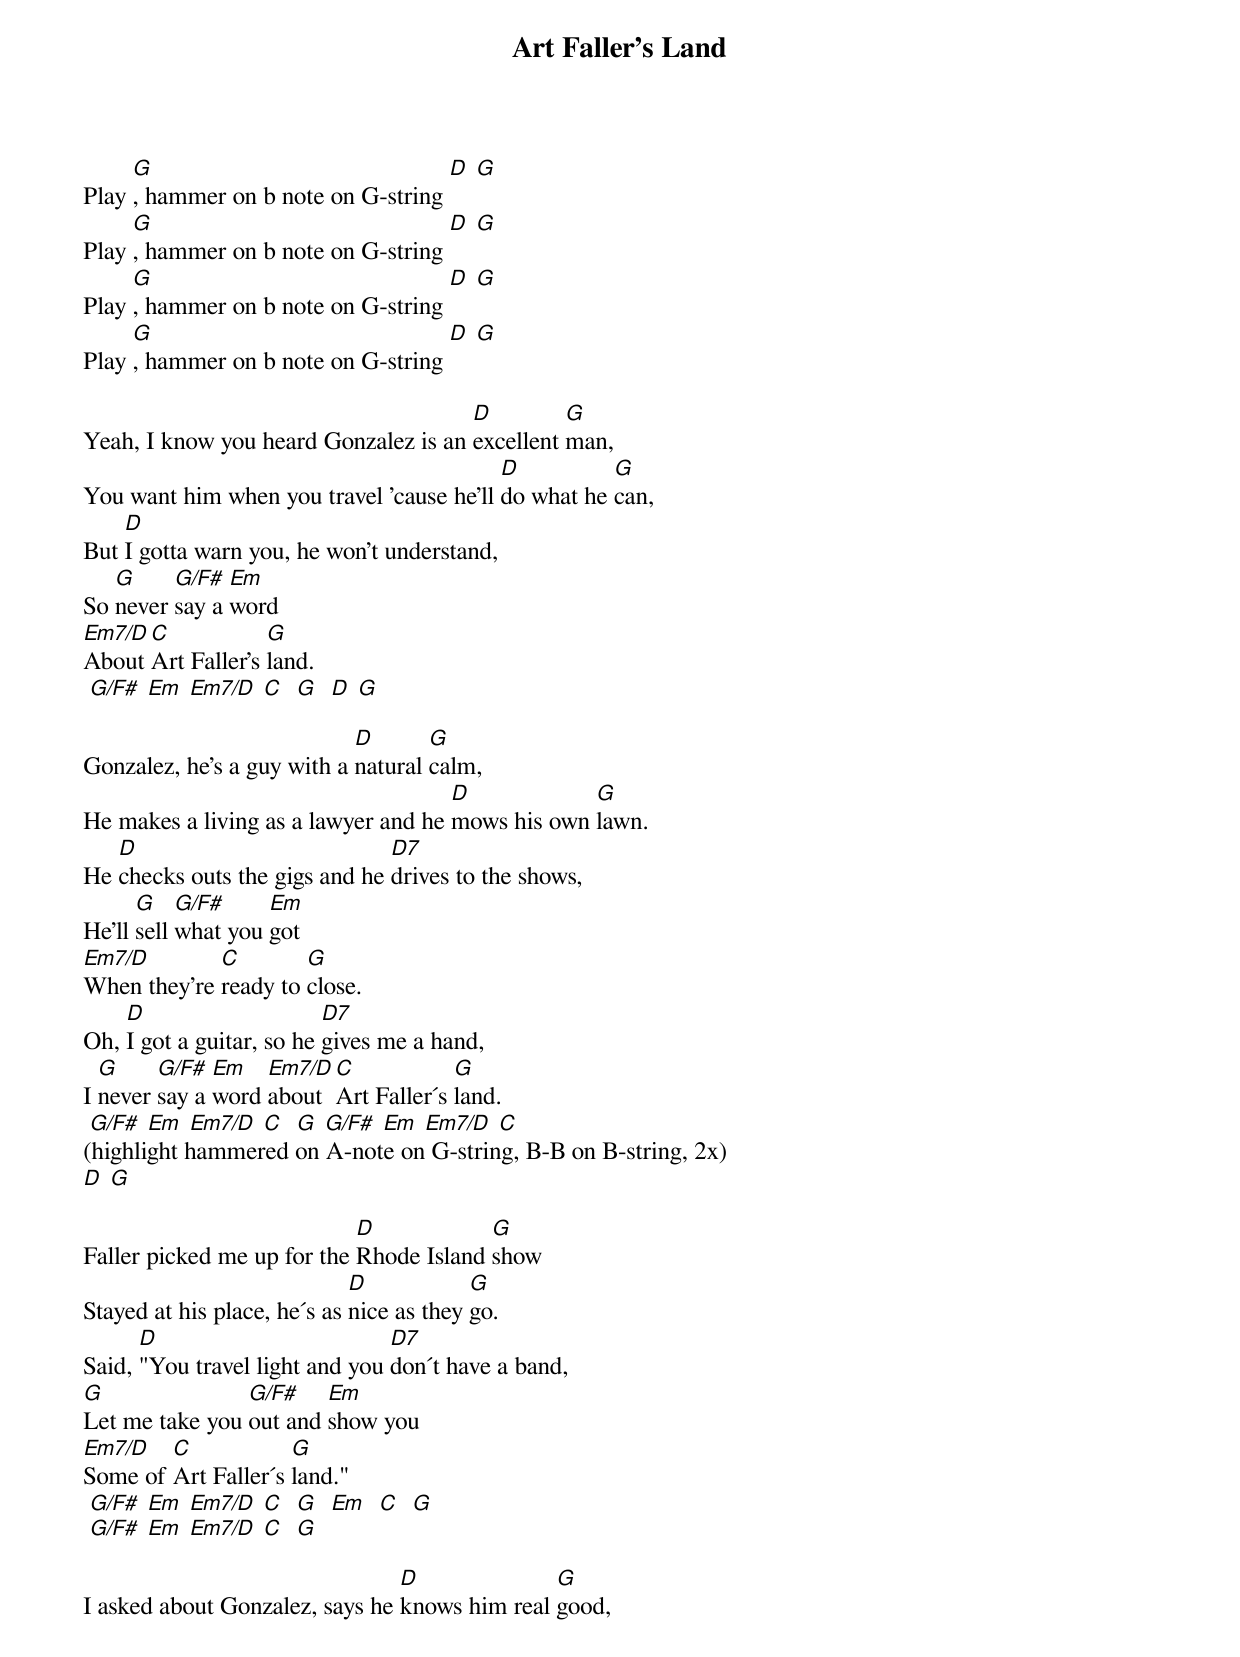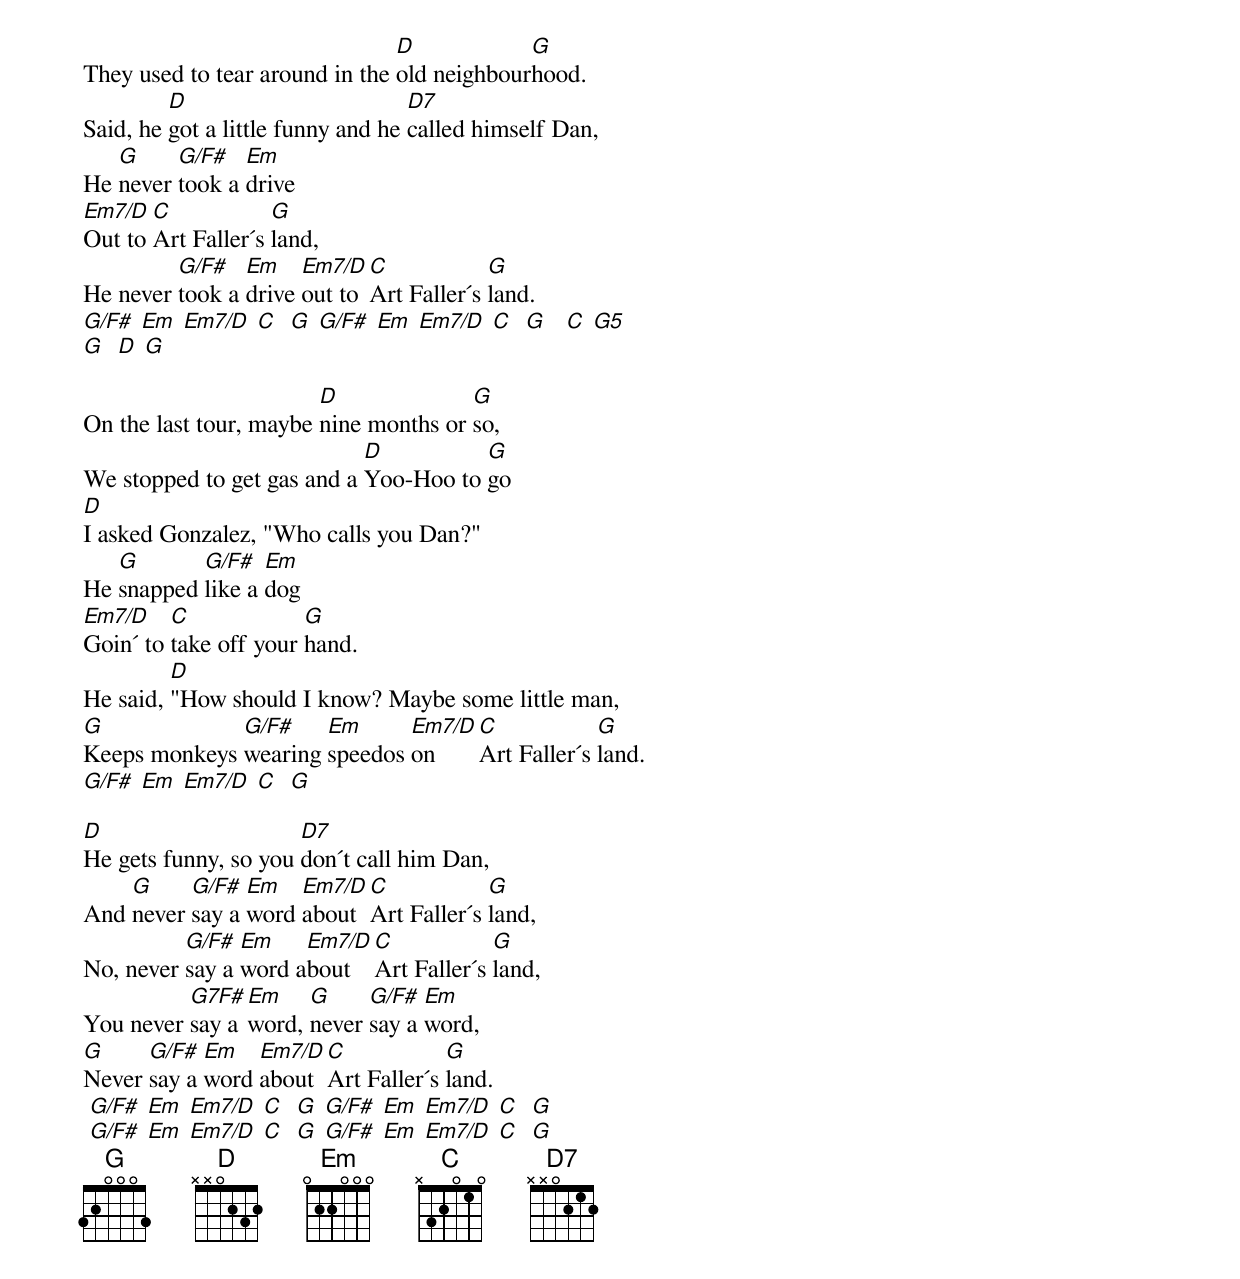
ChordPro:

{title: Art Faller's Land}
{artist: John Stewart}
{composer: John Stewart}
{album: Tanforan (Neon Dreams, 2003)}

Play [G], hammer on b note on G-string [D] [G]
Play [G], hammer on b note on G-string [D] [G]
Play [G], hammer on b note on G-string [D] [G]
Play [G], hammer on b note on G-string [D] [G]

Yeah, I know you heard Gonzalez is an [D]excellent [G]man,
You want him when you travel 'cause he'll [D]do what he [G]can,
But [D]I gotta warn you, he won't understand,
So [G]never [G/F#]say a [Em]word
[Em7/D]About [C]Art Faller's [G]land.
 [G/F#] [Em] [Em7/D] [C]  [G]  [D] [G]

Gonzalez, he's a guy with a [D]natural [G]calm,
He makes a living as a lawyer and he [D]mows his own [G]lawn.
He [D]checks outs the gigs and he [D7]drives to the shows,
He'll [G]sell [G/F#]what you [Em]got
[Em7/D]When they're [C]ready to [G]close.
Oh, [D]I got a guitar, so he [D7]gives me a hand,
I [G]never [G/F#]say a [Em]word [Em7/D]about [C]Art Faller´s [G]land.
 [G/F#] [Em] [Em7/D] [C]  [G] [G/F#] [Em] [Em7/D] [C]
(highlight hammered on A-note on G-string, B-B on B-string, 2x)
[D] [G]

Faller picked me up for the [D]Rhode Island [G]show
Stayed at his place, he´s as [D]nice as they [G]go.
Said, [D]"You travel light and you [D7]don´t have a band,
[G]Let me take you [G/F#]out and [Em]show you
[Em7/D]Some of [C]Art Faller´s [G]land."
 [G/F#] [Em] [Em7/D] [C]  [G]  [Em]  [C]  [G]
 [G/F#] [Em] [Em7/D] [C]  [G]

I asked about Gonzalez, says he [D]knows him real [G]good,
They used to tear around in the [D]old neighbour[G]hood.
Said, he [D]got a little funny and he [D7]called himself Dan,
He [G]never [G/F#]took a [Em]drive
[Em7/D]Out to [C]Art Faller´s [G]land,
He never [G/F#]took a [Em]drive [Em7/D]out to [C]Art Faller´s [G]land.
[G/F#] [Em] [Em7/D] [C]  [G] [G/F#] [Em] [Em7/D] [C]  [G]   [C] [G5]
[G]  [D] [G]

On the last tour, maybe [D]nine months or [G]so,
We stopped to get gas and a [D]Yoo-Hoo to [G]go
[D]I asked Gonzalez, "Who calls you Dan?"
He [G]snapped [G/F#]like a [Em]dog
[Em7/D]Goin´ to [C]take off your [G]hand.
He said, [D]"How should I know? Maybe some little man,
[G]Keeps monkeys [G/F#]wearing [Em]speedos [Em7/D]on [C]Art Faller´s [G]land.
[G/F#] [Em] [Em7/D] [C]  [G]

[D]He gets funny, so you [D7]don´t call him Dan,
And [G]never [G/F#]say a [Em]word [Em7/D]about [C]Art Faller´s [G]land,
No, never [G/F#]say a [Em]word a[Em7/D]bout [C]Art Faller´s [G]land,
You never [G7F#]say a [Em]word, [G]never [G/F#]say a [Em]word,
[G]Never [G/F#]say a [Em]word [Em7/D]about [C]Art Faller´s [G]land.
 [G/F#] [Em] [Em7/D] [C]  [G] [G/F#] [Em] [Em7/D] [C]  [G]
 [G/F#] [Em] [Em7/D] [C]  [G] [G/F#] [Em] [Em7/D] [C]  [G]
